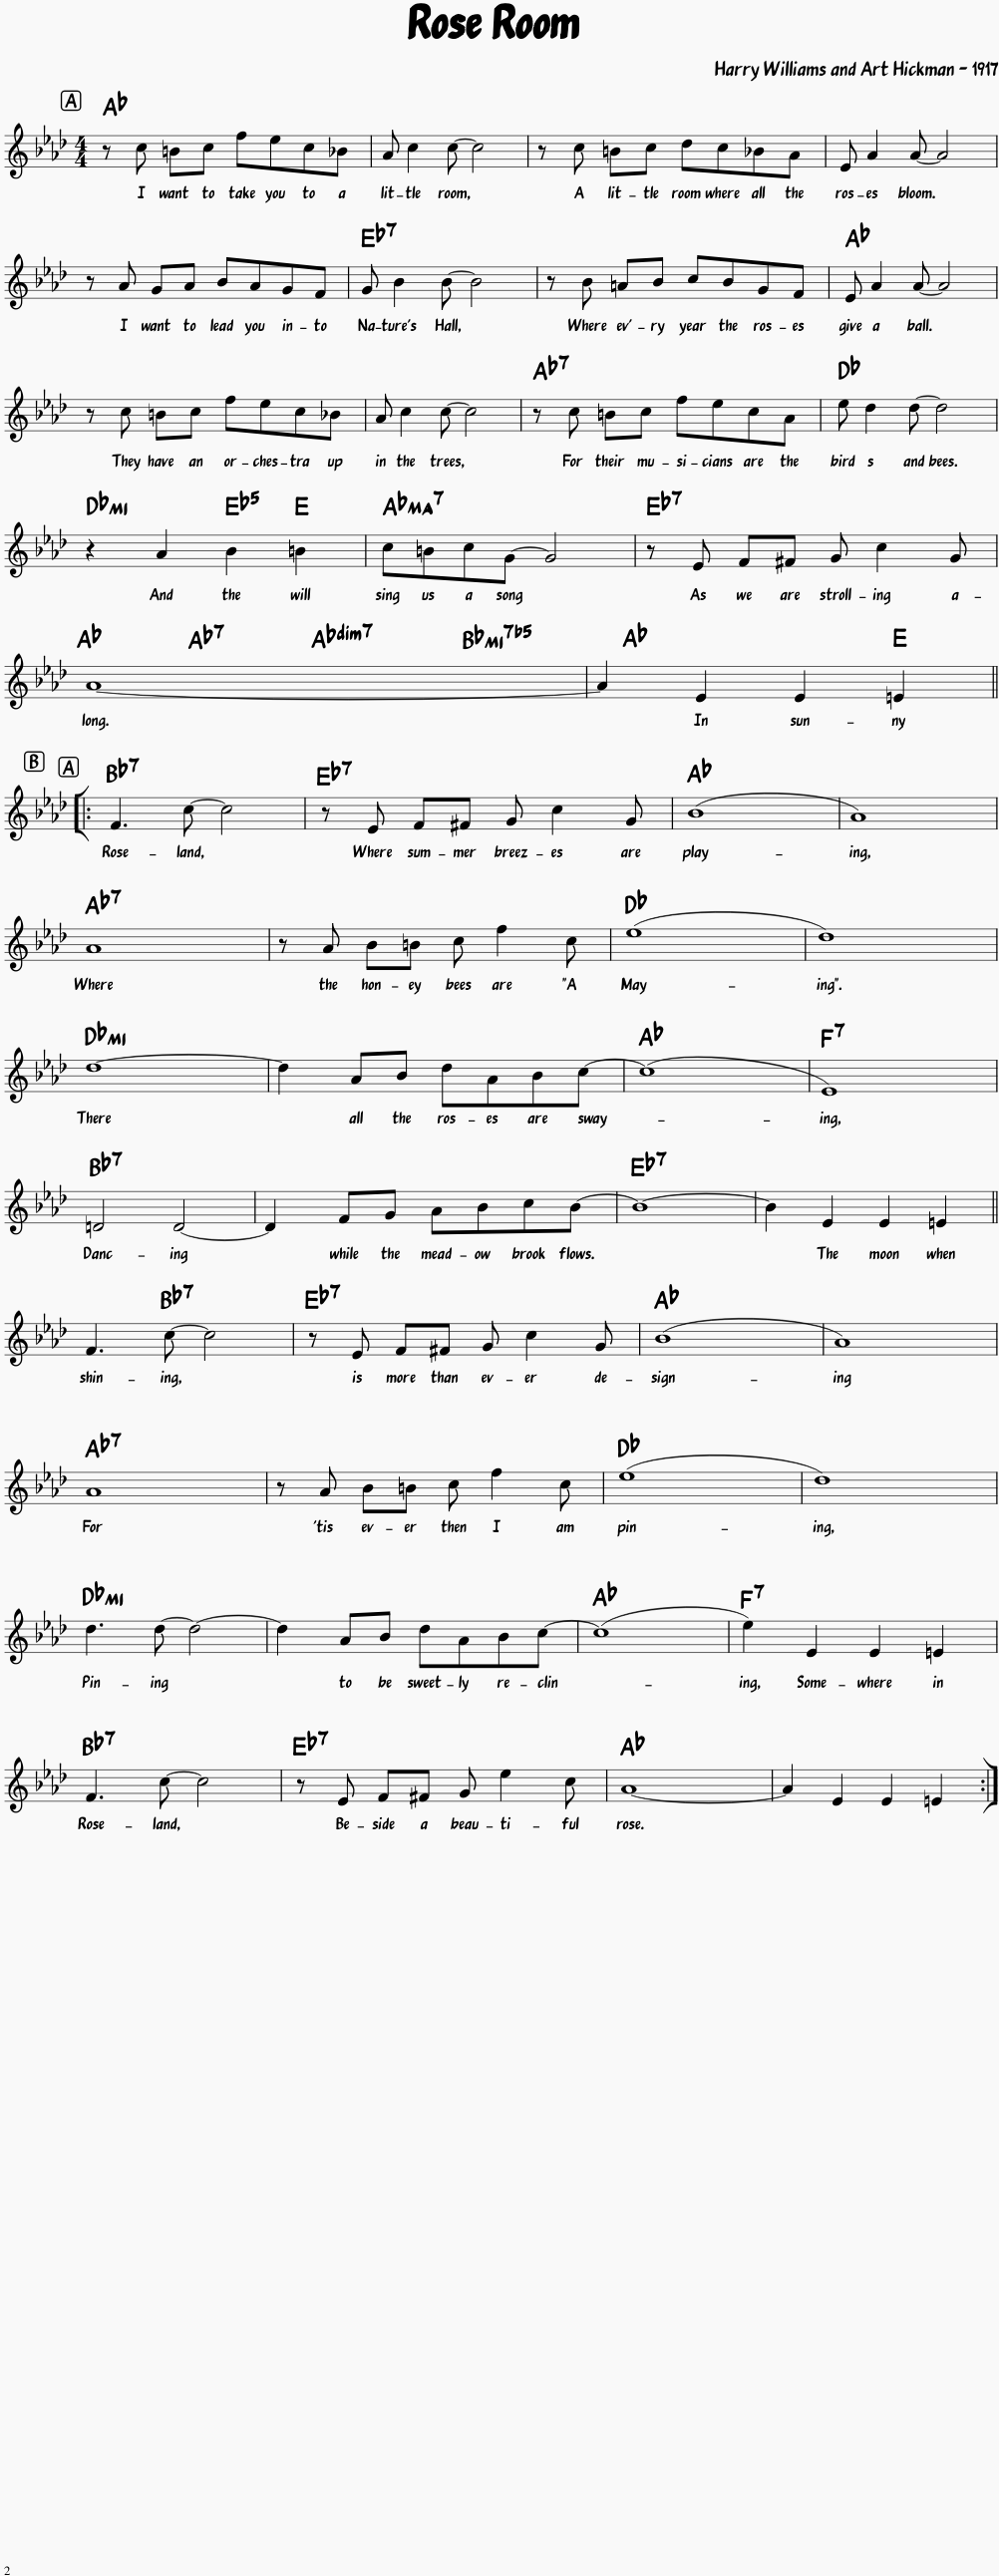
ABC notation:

X:1
L:1/8
M:4/4
I:linebreak $
K:Ab
V:1 treble
V:1
 z c =Bc fec_B | A c2 c- c4 | z c =Bc dc_BA | E A2 A- A4 |$ z A GA BAGF | %5
 G B2 B- B4 | z B =AB cBGF | E A2 A- A4 |$ z c =Bc fec_B | A c2 c- c4 | %10
 z c =Bc fecA | e d2 d- d4 |$ z2 A2 B2 =B2 | c=BcG- G4 | z E F^F G c2 G |$ %15
 A8- | A2 E2 E2 =E2 |:$ F3 c- c4 | z E F^F G c2 G | (B8 | %20
 A8) |$ A8 | z A B=B c f2 c | (e8 | d8) |$ %25
 d8- | d2 AB dABc- | (c8 | E8) |$ =D4 D4- | %30
 D2 FG ABcB- | B8- | B2 E2 E2 =E2 ||$ F3 c- c4 | z E F^F G c2 G | %35
 (B8 | A8) |$ A8 | z A B=B c f2 c | (e8 | %40
 d8) |$ d3 d- d4- | d2 AB dABc- | (c8 | e2) E2 E2 =E2 |$ %45
 F3 c- c4 | z E F^F G e2 c | A8- | A2 E2 E2 =E2 :| %49
